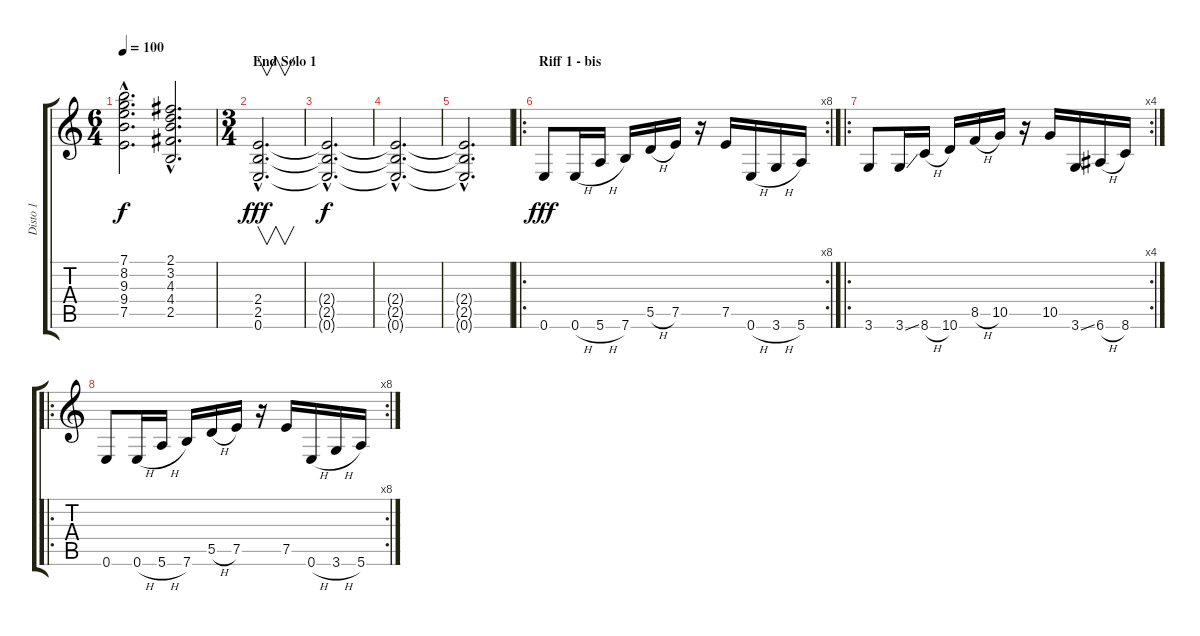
\track ("Disto 1" "Disto 1") {instrument distortionguitar}
\staff {score tabs}
\tuning (E4 B3 G3 D3 A2 E2) {hide}
\ts (6 4)
\tempo 100
\clef g2
\ks c
(7.1{hac} 8.2{hac} 9.3{hac} 9.4{hac} 7.5{hac}).2{d dy f} (2.1{hac} 3.2{hac} 4.3{hac} 4.4{hac} 2.5{hac}).2{d} |
\ts (3 4)
\section ("" "End Solo 1")
(2.4{hac} 2.5{hac} 0.6{hac}).2{v d dy fff} |
(2.4{hac t} 2.5{hac t} 0.6{hac t}).2{d dy f} |
(2.4{hac t} 2.5{hac t} 0.6{hac t}).2{d} |
(2.4{hac t} 2.5{hac t} 0.6{hac t}).2{d} |
\ro
\rc 8
\section ("" "Riff 1 - bis")
0.6.8{dy fff} 0.6{h}.16 5.6{h}.16 7.6.16 5.5{h}.16 7.5.16 r.16 7.5.16 0.6{h}.16 3.6{h}.16 5.6.16 |
\ro
\rc 4
3.6.8 3.6{ss}.16 8.6{h}.16 10.6.16 8.5{h}.16 10.5.16 r.16 10.5.16 3.6{ss}.16 6.6{h}.16 8.6.16 |
\ro
\rc 8
0.6.8 0.6{h}.16 5.6{h}.16 7.6.16 5.5{h}.16 7.5.16 r.16 7.5.16 0.6{h}.16 3.6{h}.16 5.6.16
